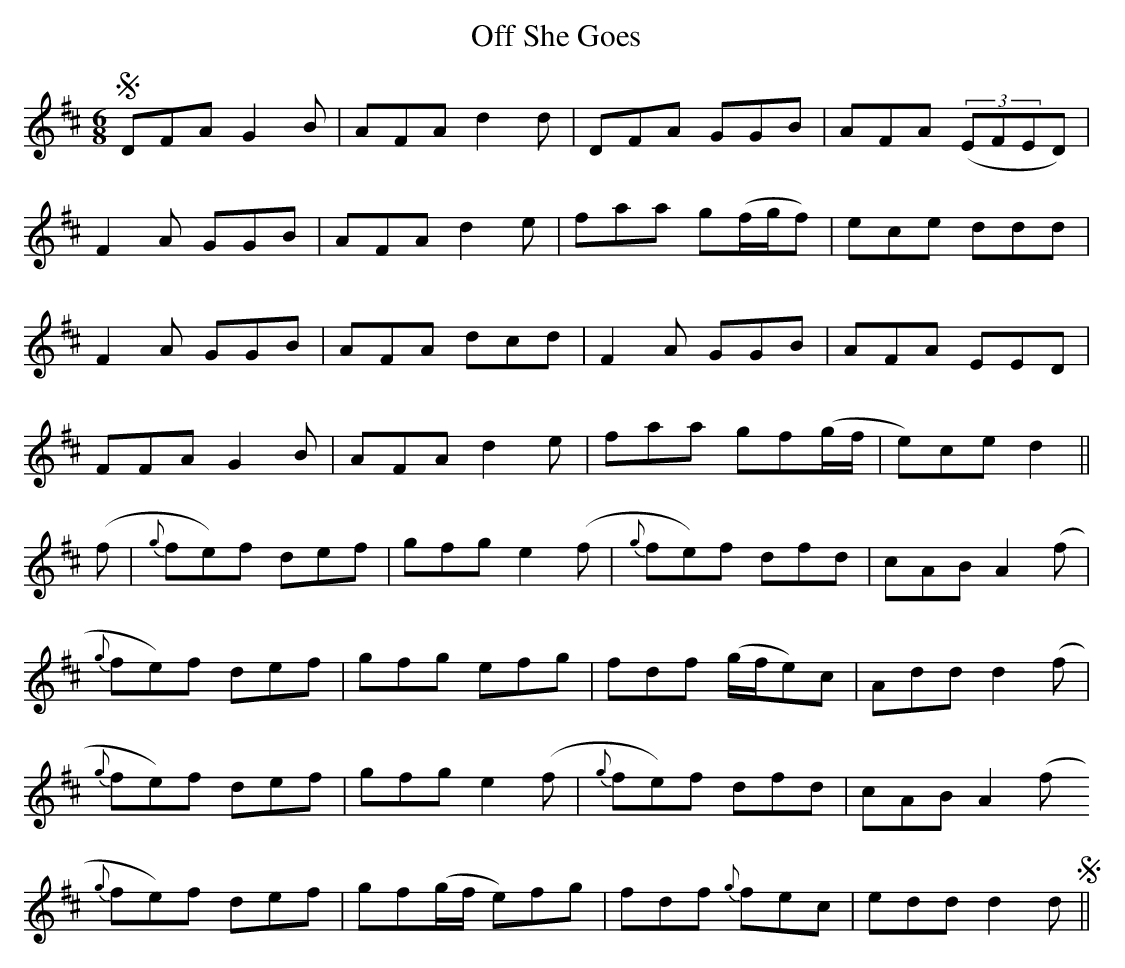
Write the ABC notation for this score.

X:1
T:Off She Goes
M:6/8
L:1/8
K:D
SD-FA G2B|AFA d2d|D-FA GGB|AFA ((3EFED)|
F2A GGB|AFA d2e|faa g(f/g/f)|ece ddd|
F2A GGB-|AFA dcd|F2A  GGB|AFA EED|
FFA G2B|AFA d2e|faa gf(g/f/|e)ce d2||
(f|{g}fe)f def|gfg e2(f|{g}fe)f dfd|cAB A2(f|
{g}fe)f def|gfg efg|fdf (g/f/e)c|Add d2(f|
{g}fe)f def|gfg e2(f|{g}fe)f dfd|cAB A2(f
{g}fe)f def|gf(g/f/ e)fg|fdf {g}fec|edd d2 dS||
